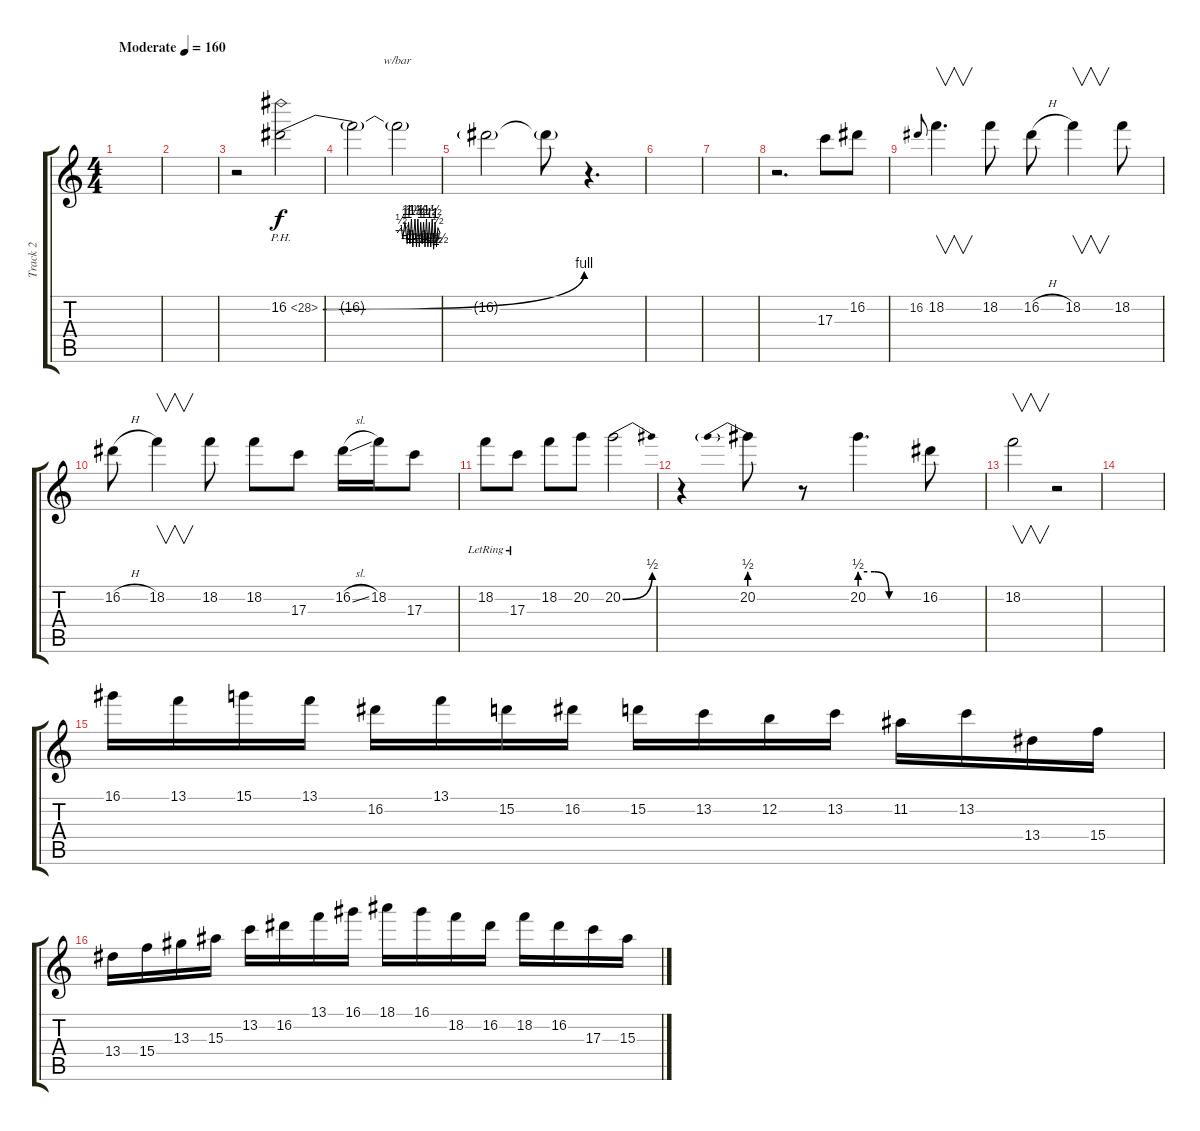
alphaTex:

\track ("Track 2" "Track 2") {instrument overdrivenguitar}
\staff {score tabs}
\tuning (E4 B3 G3 D3 A2 E2) {hide}
\ts (4 4)
\tempo (160 "Moderate")
\clef g2
\ks c
|
|
r.2 16.2{be (bend 0 0 60 4) ph 12}.2 |
16.2{t}.2 16.2{t}.2{tbe (custom default 0 0 6 2 8 -2 11 4 14 -4 16 4 18 -4 20 6 22 -6 25 6 27 -6 29 6 31 -6 33 4 35 -4 37 4 39 -6 41 6 43 -6 45 4 47 -6 49 6 51 -8 53 4 55 -6 57 2 60 0)} |
16.2{t}.2 16.2{t}.8 r.4{d} |
|
|
r.2{d} 17.3.8 16.2.8 |
16.2.8{gr onbeat} 18.2.4{v d} 18.2.8 16.2{h}.8 18.2.4{v} 18.2.8 |
16.2{h}.8 18.2.4{v} 18.2.8 18.2.8 17.3.8 16.2{sl}.16 18.2.16 17.3.8 |
18.2{lr}.8 17.3{lr}.8 18.2.8 20.2.8 20.2{be (bend 0 0 60 2)}.2 |
r.4 20.2{be (prebend 0 2 60 2)}.8 r.8 20.2{be (custom 0 2 15 2 30 0 60 0)}.4{d} 16.2.8 |
18.2.2{v} r.2 |
|
16.1.16 13.1.16 15.1.16 13.1.16 16.2.16 13.1.16 15.2.16 16.2.16 15.2.16 13.2.16 12.2.16 13.2.16 11.2.16 13.2.16 13.4.16 15.4.16 |
13.4.16 15.4.16 13.3.16 15.3.16 13.2.16 16.2.16 13.1.16 16.1.16 18.1.16 16.1.16 18.2.16 16.2.16 18.2.16 16.2.16 17.3.16 15.3.16
